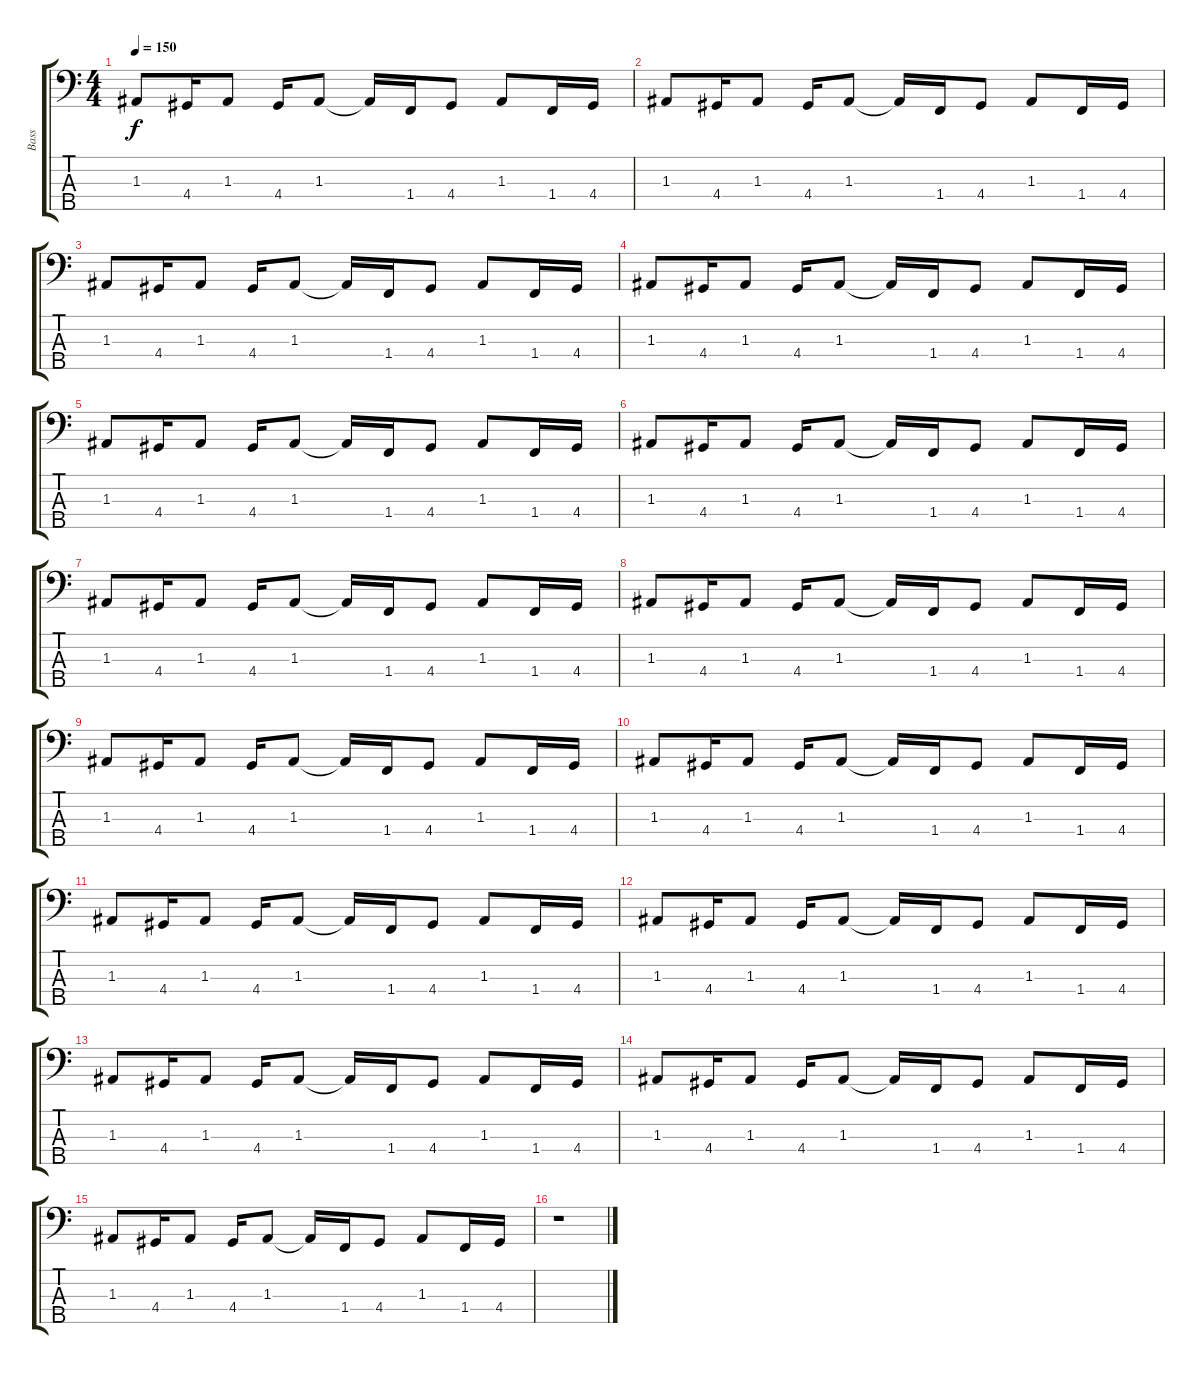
\track ("Bass" "Bass") {instrument electricbassfinger}
\staff {score tabs}
\tuning (G2 D2 A1 E1 B0) {hide}
\ts (4 4)
\tempo 150
\clef f4
\ks c
1.3.8{dy f} 4.4.16 1.3.8 4.4.16 1.3.8 1.3{t}.16 1.4.16 4.4.8 1.3.8 1.4.16 4.4.16 |
1.3.8 4.4.16 1.3.8 4.4.16 1.3.8 1.3{t}.16 1.4.16 4.4.8 1.3.8 1.4.16 4.4.16 |
1.3.8 4.4.16 1.3.8 4.4.16 1.3.8 1.3{t}.16 1.4.16 4.4.8 1.3.8 1.4.16 4.4.16 |
1.3.8 4.4.16 1.3.8 4.4.16 1.3.8 1.3{t}.16 1.4.16 4.4.8 1.3.8 1.4.16 4.4.16 |
1.3.8 4.4.16 1.3.8 4.4.16 1.3.8 1.3{t}.16 1.4.16 4.4.8 1.3.8 1.4.16 4.4.16 |
1.3.8 4.4.16 1.3.8 4.4.16 1.3.8 1.3{t}.16 1.4.16 4.4.8 1.3.8 1.4.16 4.4.16 |
1.3.8 4.4.16 1.3.8 4.4.16 1.3.8 1.3{t}.16 1.4.16 4.4.8 1.3.8 1.4.16 4.4.16 |
1.3.8 4.4.16 1.3.8 4.4.16 1.3.8 1.3{t}.16 1.4.16 4.4.8 1.3.8 1.4.16 4.4.16 |
1.3.8 4.4.16 1.3.8 4.4.16 1.3.8 1.3{t}.16 1.4.16 4.4.8 1.3.8 1.4.16 4.4.16 |
1.3.8 4.4.16 1.3.8 4.4.16 1.3.8 1.3{t}.16 1.4.16 4.4.8 1.3.8 1.4.16 4.4.16 |
1.3.8 4.4.16 1.3.8 4.4.16 1.3.8 1.3{t}.16 1.4.16 4.4.8 1.3.8 1.4.16 4.4.16 |
1.3.8 4.4.16 1.3.8 4.4.16 1.3.8 1.3{t}.16 1.4.16 4.4.8 1.3.8 1.4.16 4.4.16 |
1.3.8 4.4.16 1.3.8 4.4.16 1.3.8 1.3{t}.16 1.4.16 4.4.8 1.3.8 1.4.16 4.4.16 |
1.3.8 4.4.16 1.3.8 4.4.16 1.3.8 1.3{t}.16 1.4.16 4.4.8 1.3.8 1.4.16 4.4.16 |
1.3.8 4.4.16 1.3.8 4.4.16 1.3.8 1.3{t}.16 1.4.16 4.4.8 1.3.8 1.4.16 4.4.16 |
r.1
